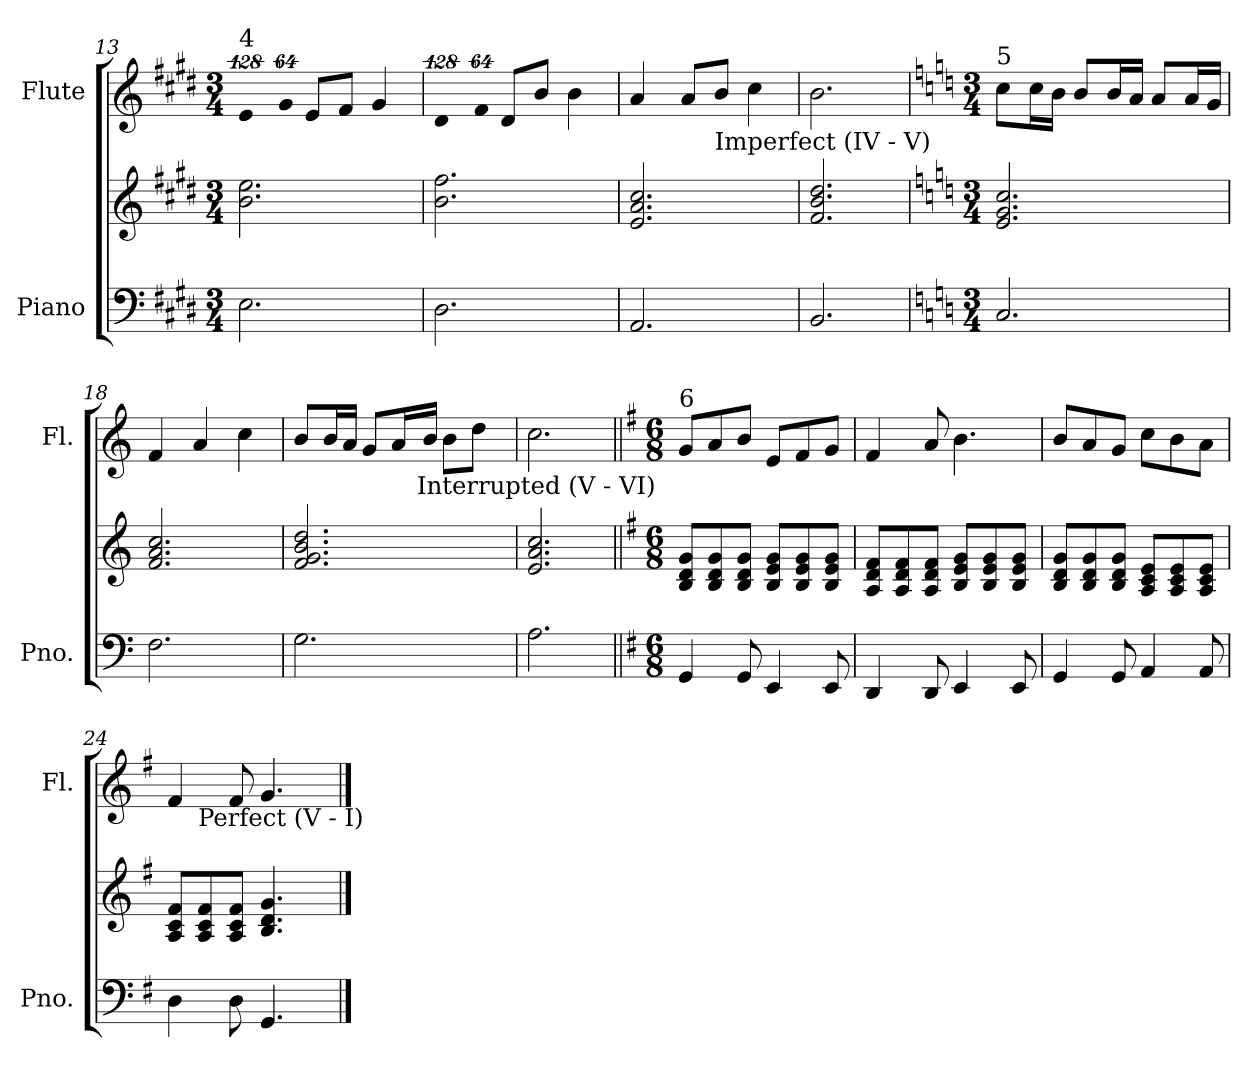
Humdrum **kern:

**kern	**kern	**kern
*part2	*part2	*part1
*staff3	*staff2	*staff1
*I"Piano	*	*I"Flute
*I'Pno.	*	*I'Fl.
!!LO:LB:g=z
*clefF4	*clefG2	*clefG2
*k[f#c#g#d#]	*k[f#c#g#d#]	*k[f#c#g#d#]
*E:	*E:	*E:
*M3/4	*M3/4	*M3/4
=13	=13	=13
!	!	!LO:TX:a:t=4
!	!	!LO:N:vis=4
2.Ei\	2.bi\ 2.eei	512%85ei/
!	!	!LO:N:vis=8
.	.	512%43g#i/
.	.	8ei/L
.	.	8f#i/J
.	.	4g#i/
=14	=14	=14
!	!	!LO:N:vis=4
2.D#i\	2.bi\ 2.ff#i	512%85d#i/
!	!	!LO:N:vis=8
.	.	512%43f#i/
.	.	8d#i/L
.	.	8bi/J
.	.	4bi\
=15	=15	=15
2.AAi/	2.ei/ 2.ai 2.cc#i	4ai/
.	.	8ai/L
!	!	!LO:TX:b:t=Imperfect (IV - V)
.	.	8bi/J
.	.	4cc#i\
=16	=16	=16
2.BBi/	2.f#i/ 2.bi 2.dd#i	2.bi\
!!LO:PB:g=z
=17	=17	=17
*k[]	*k[]	*k[]
*C:	*C:	*C:
*M3/4	*M3/4	*M3/4
!	!	!LO:TX:a:t=5
2.Ci/	2.ei/ 2.gi 2.cci	8cci\L
.	.	16cci\L
.	.	16bi\JJ
.	.	8bi/L
.	.	16bi/L
.	.	16ai/JJ
.	.	8ai/L
.	.	16ai/L
.	.	16gi/JJ
=18	=18	=18
2.Fi\	2.fi/ 2.ai 2.cci	4fi/
.	.	4ai/
.	.	4cci\
=19	=19	=19
*	*	*^
2.Gi\	2.fi/ 2.gi 2.bi 2.ddi	8bi/L	4ryy
.	.	16bi/L	.
.	.	16ai/JJ	.
.	.	8gi/L	8ryy
.	.	16ai/L	32ryy
.	.	.	64ryy
.	.	.	256ryy
.	.	.	1024ryy
!	!	!	!LO:TX:b:t=Interrupted (V - VI)
.	.	.	4ryy
.	.	16bi/JJ	.
.	.	8bi\L	.
.	.	8ddi\J	.
.	.	.	16ryy
.	.	.	128ryy
.	.	.	512.ryy
*	*	*v	*v
=20	=20	=20
2.Ai\	2.ei/ 2.ai 2.cci	2.cci\
!!LO:LB:g=z
=21||	=21||	=21||
*k[f#]	*k[f#]	*k[f#]
*G:	*G:	*G:
*M6/8	*M6/8	*M6/8
!	!	!LO:TX:a:t=6
4GGi/	8Bi/ 8di 8giL	8gi/L
.	8Bi/ 8di 8gi	8ai/
8GGi/	8Bi/ 8di 8giJ	8bi/J
4EEi/	8Bi/ 8ei 8giL	8ei/L
.	8Bi/ 8ei 8gi	8f#i/
8EEi/	8Bi/ 8ei 8giJ	8gi/J
=22	=22	=22
4DDi/	8Ai/ 8di 8f#iL	4f#i/
.	8Ai/ 8di 8f#i	.
8DDi/	8Ai/ 8di 8f#iJ	8ai/
4EEi/	8Bi/ 8ei 8giL	4.bi\
.	8Bi/ 8ei 8gi	.
8EEi/	8Bi/ 8ei 8giJ	.
=23	=23	=23
4GGi/	8Bi/ 8di 8giL	8bi/L
.	8Bi/ 8di 8gi	8ai/
8GGi/	8Bi/ 8di 8giJ	8gi/J
4AAi/	8Ai/ 8ci 8eiL	8cci\L
.	8Ai/ 8ci 8ei	8bi\
8AAi/	8Ai/ 8ci 8eiJ	8ai\J
=24	=24	=24
*	*	*^
4Di\	8Ai/ 8ci 8f#iL	4f#i/	8ryy
!	!	!	!LO:TX:b:t=Perfect (V - I)
.	8Ai/ 8ci 8f#i	.	2ryy
8Di\	8Ai/ 8ci 8f#iJ	8f#i/	.
4.GGi/	4.Bi/ 4.di 4.gi	4.gi/	.
.	.	.	8ryy
*	*	*v	*v
==	==	==
*-	*-	*-
